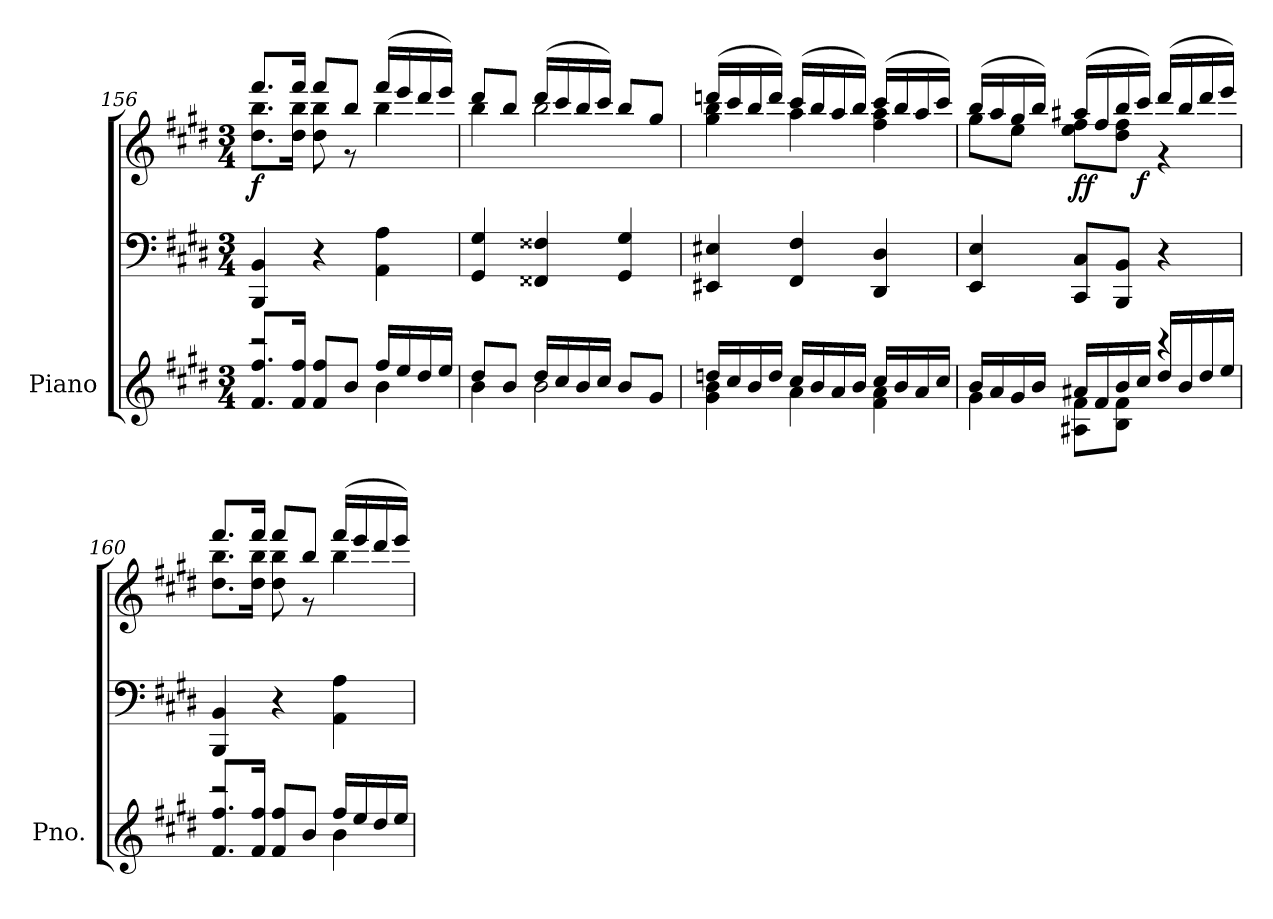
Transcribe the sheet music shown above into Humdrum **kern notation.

**kern	**kern	**kern	**dynam
*part1	*part1	*part1	*part1
*staff3	*staff2	*staff1	*staff1/2/3
*I"Piano	*	*	*
*I'Pno.	*	*	*
*clefG2	*clefF4	*clefG2	*
*k[f#c#g#d#]	*k[f#c#g#d#]	*k[f#c#g#d#]	*
*M3/4	*M3/4	*M3/4	*
=156	=156	=156	=156
*^	*	*^	*
!	!	!	!	!	!LO:DY:b
2r	8.f#/ 8.ff#/L	4BBB/ 4BB/	8.fff#/L	8.dd#\ 8.bb\L	f
.	16f#/ 16ff#/Jk	.	16fff#/Jk	16dd#\ 16bb\Jk	.
.	8f#/ 8ff#/L	4r	8fff#/L	8dd#\ 8bb\	.
.	8b/J	.	8bb/J	8r	.
4b\	16ff#/LL	4AA\ 4A\	(>16fff#/LL	4bb\	.
.	16ee/	.	16eee/	.	.
.	16dd#/	.	16ddd#/	.	.
.	16ee/JJ	.	16eee/JJ)	.	.
!!LO:LB:g=z	!!
=157	=157	=157	=157	=157	=157
4b\	8dd#/L	4GG#/ 4G#/	8ddd#/L	4bb\	.
.	8b/J	.	8bb/J	.	.
2b\	16dd#/LL	4FF##X/ 4F##X/	(>16ddd#/LL	2bb\	.
.	16cc#/	.	16ccc#/	.	.
.	16b/	.	16bb/	.	.
.	16cc#/JJ	.	16ccc#/JJ)	.	.
.	8b/L	4GG#/ 4G#/	8bb/L	.	.
.	8g#/J	.	8gg#/J	.	.
=158	=158	=158	=158	=158	=158
4g#\ 4b\	16ddn/LL	4EE#X/ 4E#X/	(>16dddn/LL	4gg#\ 4bb\	.
.	16cc#/	.	16ccc#/	.	.
.	16b/	.	16bb/	.	.
.	16dd/JJ	.	16ddd/JJ)	.	.
4a\	16cc#/LL	4FF#/ 4F#/	(>16ccc#/LL	4aa\	.
.	16b/	.	16bb/	.	.
.	16a/	.	16aa/	.	.
.	16b/JJ	.	16bb/JJ)	.	.
4f#\ 4a\	16cc#/LL	4DD#/ 4D#/	(>16ccc#/LL	4ff#\ 4aa\	.
.	16b/	.	16bb/	.	.
.	16a/	.	16aa/	.	.
.	16cc#/JJ	.	16ccc#/JJ)	.	.
=159	=159	=159	=159	=159	=159
4g#\	16b/LL	4EE/ 4E/	(>16bb/LL	8gg#\L	.
.	16a/	.	16aa/	.	.
.	16g#/	.	16gg#/	8ee\J	.
.	16b/JJ	.	16bb/JJ)	.	.
!	!	!	!	!	!LO:DY:b
8A#X\ 8f#\L	16a#X/LL	8CC#/ 8C#/L	(>16aa#X/LL	8ee\ 8ff#\L	ff
.	16f#/	.	16ff#/	.	.
8B\ 8f#\J	16b/	8BBB/ 8BB/J	16bb/	8dd#\ 8ff#\J	.
!	!	!	!	!	!LO:DY:b
.	16cc#/JJ	.	16ccc#/JJ)	.	f
4r	16dd#/LL	4r	(>16ddd#/LL	4r	.
.	16b/	.	16bb/	.	.
.	16dd#/	.	16ddd#/	.	.
.	16ee/JJ	.	16eee/JJ)	.	.
=160	=160	=160	=160	=160	=160
2r	8.f#/ 8.ff#/L	4BBB/ 4BB/	8.fff#/L	8.dd#\ 8.bb\L	.
.	16f#/ 16ff#/Jk	.	16fff#/Jk	16dd#\ 16bb\Jk	.
.	8f#/ 8ff#/L	4r	8fff#/L	8dd#\ 8bb\	.
.	8b/J	.	8bb/J	8r	.
4b\	16ff#/LL	4AA\ 4A\	(>16fff#/LL	4bb\	.
.	16ee/	.	16eee/	.	.
.	16dd#/	.	16ddd#/	.	.
.	16ee/JJ	.	16eee/JJ)	.	.
*v	*v	*	*v	*v	*
=	=	=	=
*-	*-	*-	*-
